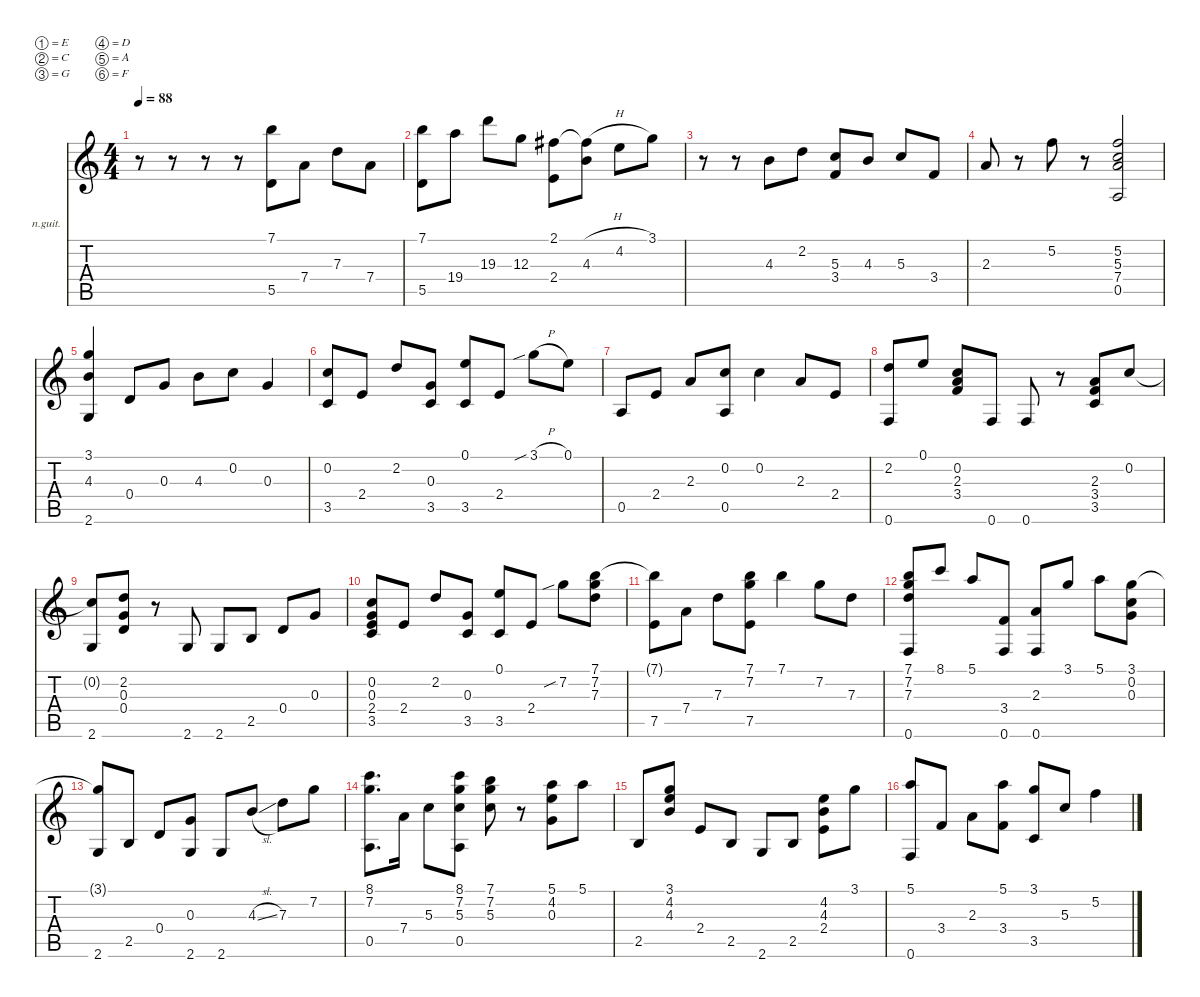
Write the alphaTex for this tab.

\hideDynamics
\bracketExtendMode nobrackets
\firstSystemTrackNameOrientation horizontal
\otherSystemsTrackNameOrientation horizontal
\track ("Nylon Guitar" "n.guit.") {instrument acousticguitarnylon}
\staff {score tabs}
\tuning (E4 C4 G3 D3 A2 F2)
\ts (4 4)
\tempo 88
\clef g2
\ks aminor
r.8{dy mf instrument acousticguitarnylon beam Down} r.8{beam Down} r.8{beam Down} r.8{beam Down} (7.1 5.5).8{beam Down} 7.4.8{beam Down} 7.3.8{beam Down} 7.4.8{beam Down} |
(7.1 5.5).8{beam Down} 19.4.8{beam Down} 19.3.8{beam Down} 12.3.8{beam Down} (2.1{acc #} 2.4).8{beam Down} (2.1{h t acc #} 4.3).8{beam Down} 4.2.8{beam Down} 3.1.8{beam Down} |
r.8{beam Down} r.8{beam Down} 4.3.8{beam Down} 2.2.8{beam Down} (3.4 5.3).8{beam Up} 4.3.8{beam Up} 5.3.8{beam Up} 3.4.8{beam Up} |
2.3.8{beam Up} r.8{beam Up} 5.2.8{beam Down} r.8{beam Down} (5.2 5.3 7.4 0.5).2{beam Up} |
(2.6 3.1 4.3).4{beam Up} 0.4.8{beam Up} 0.3.8{beam Up} 4.3.8{beam Down} 0.2.8{beam Down} 0.3.4{beam Up} |
(0.2 3.5).8{beam Up} 2.4.8{beam Up} 2.2.8{beam Up} (0.3 3.5).8{beam Up} (0.1 3.5).8{beam Up} 2.4.8{beam Up} 3.1{sib h}.8{beam Down} 0.1.8{beam Down} |
0.5.8{beam Up} 2.4.8{beam Up} 2.3.8{beam Up} (0.2 0.5).8{beam Up} 0.2.4{beam Down} 2.3.8{beam Up} 2.4.8{beam Up} |
(2.2 0.6).8{beam Up} 0.1.8{beam Up} (0.2 2.3 3.4).8{beam Up} 0.6.8{beam Up} 0.6.8{beam Up} r.8{beam Up} (2.3 3.5 3.4).8{beam Up} 0.2.8{beam Up} |
(0.2{t} 2.6).8{beam Up} (2.2 0.3 0.4).8{beam Up} r.8{beam Up} 2.6.8{beam Up} 2.6.8{beam Up} 2.5.8{beam Up} 0.4.8{beam Up} 0.3.8{beam Up} |
(0.2 3.5 2.4 0.3).8{beam Up} 2.4.8{beam Up} 2.2.8{beam Up} (0.3 3.5).8{beam Up} (0.1 3.5).8{beam Up} 2.4.8{beam Up} 7.2{sib}.8{beam Down} (7.1 7.2 7.3).8{beam Down} |
(7.1{t} 7.5).8{beam Down} 7.4.8{beam Down} 7.3.8{beam Down} (7.2 7.5 7.1).8{beam Down} 7.1.4{beam Down} 7.2.8{beam Down} 7.3.8{beam Down} |
(7.1 0.6 7.2 7.3).8{beam Up} 8.1.8{beam Up} 5.1.8{beam Up} (3.4 0.6).8{beam Up} (2.3 0.6).8{beam Up} 3.1.8{beam Up} 5.1.8{beam Down} (3.1 0.3 0.2).8{beam Down} |
(3.1{t} 2.6).8{beam Up} 2.5.8{beam Up} 0.4.8{beam Up} (2.6 0.3).8{beam Up} 2.6.8{beam Up} 4.3{sl}.8{beam Up} 7.3.8{beam Down} 7.2.8{beam Down} |
(0.5 8.1 7.2).8{d beam Down} 7.4.16{beam Down} 5.3.8{beam Down} (0.5 5.3 8.1 7.2).8{beam Down} (5.3 7.1 7.2).8{beam Down} r.8{beam Down} (4.2 5.1 0.3).8{beam Down} 5.1.8{beam Down} |
2.5.8{beam Up} (3.1 4.2 4.3).8{beam Up} 2.4.8{beam Up} 2.5.8{beam Up} 2.6.8{beam Up} 2.5.8{beam Up} (2.4 4.3 4.2).8{beam Down} 3.1.8{beam Down} |
(5.1 0.6).8{beam Up} 3.4.8{beam Up} 2.3.8{beam Down} (5.1 3.4).8{beam Down} (3.1 3.5).8{beam Up} 5.3.8{beam Up} 5.2.4{beam Down}
